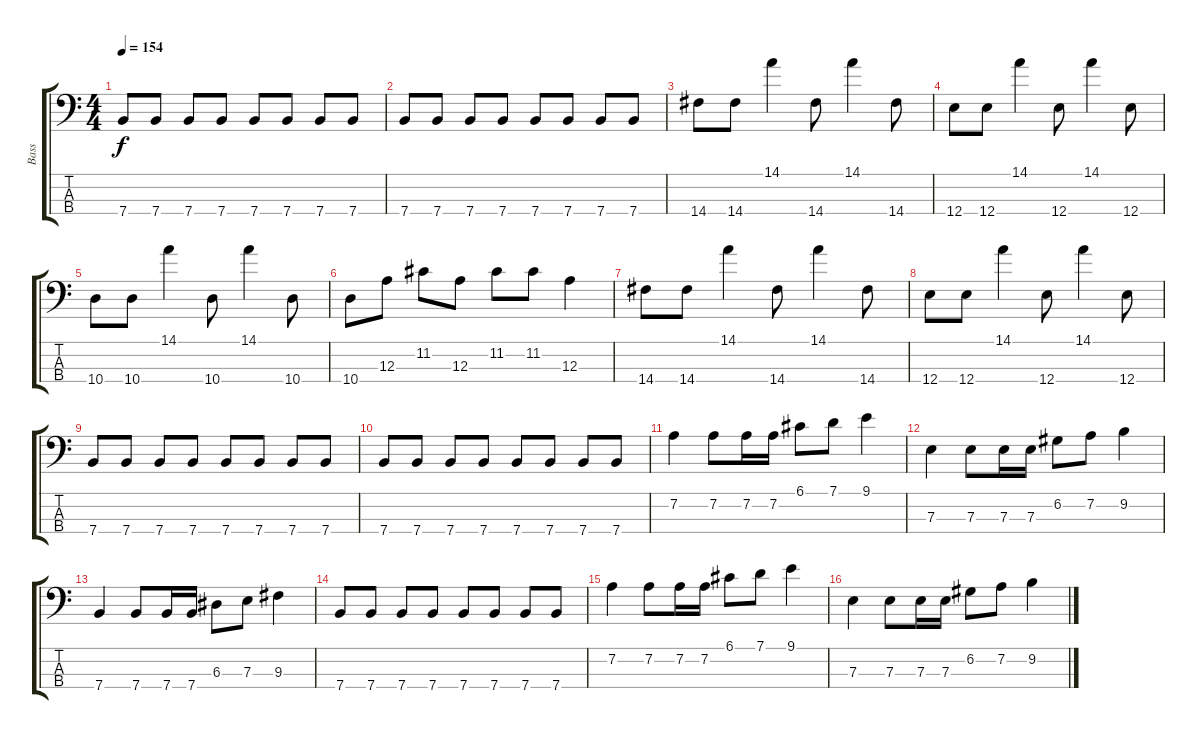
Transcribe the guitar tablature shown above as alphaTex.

\track ("Bass" "Bass") {instrument electricbassfinger}
\staff {score tabs}
\tuning (G2 D2 A1 E1) {hide}
\ts (4 4)
\tempo 154
\clef f4
\ks c
7.4.8{dy f} 7.4.8 7.4.8 7.4.8 7.4.8 7.4.8 7.4.8 7.4.8 |
7.4.8 7.4.8 7.4.8 7.4.8 7.4.8 7.4.8 7.4.8 7.4.8 |
14.4.8 14.4.8 14.1.4 14.4.8 14.1.4 14.4.8 |
12.4.8 12.4.8 14.1.4 12.4.8 14.1.4 12.4.8 |
10.4.8 10.4.8 14.1.4 10.4.8 14.1.4 10.4.8 |
10.4.8 12.3.8 11.2.8 12.3.8 11.2.8 11.2.8 12.3.4 |
14.4.8 14.4.8 14.1.4 14.4.8 14.1.4 14.4.8 |
12.4.8 12.4.8 14.1.4 12.4.8 14.1.4 12.4.8 |
7.4.8 7.4.8 7.4.8 7.4.8 7.4.8 7.4.8 7.4.8 7.4.8 |
7.4.8 7.4.8 7.4.8 7.4.8 7.4.8 7.4.8 7.4.8 7.4.8 |
7.2.4 7.2.8 7.2.16 7.2.16 6.1.8 7.1.8 9.1.4 |
7.3.4 7.3.8 7.3.16 7.3.16 6.2.8 7.2.8 9.2.4 |
7.4.4 7.4.8 7.4.16 7.4.16 6.3.8 7.3.8 9.3.4 |
7.4.8 7.4.8 7.4.8 7.4.8 7.4.8 7.4.8 7.4.8 7.4.8 |
7.2.4 7.2.8 7.2.16 7.2.16 6.1.8 7.1.8 9.1.4 |
7.3.4 7.3.8 7.3.16 7.3.16 6.2.8 7.2.8 9.2.4
